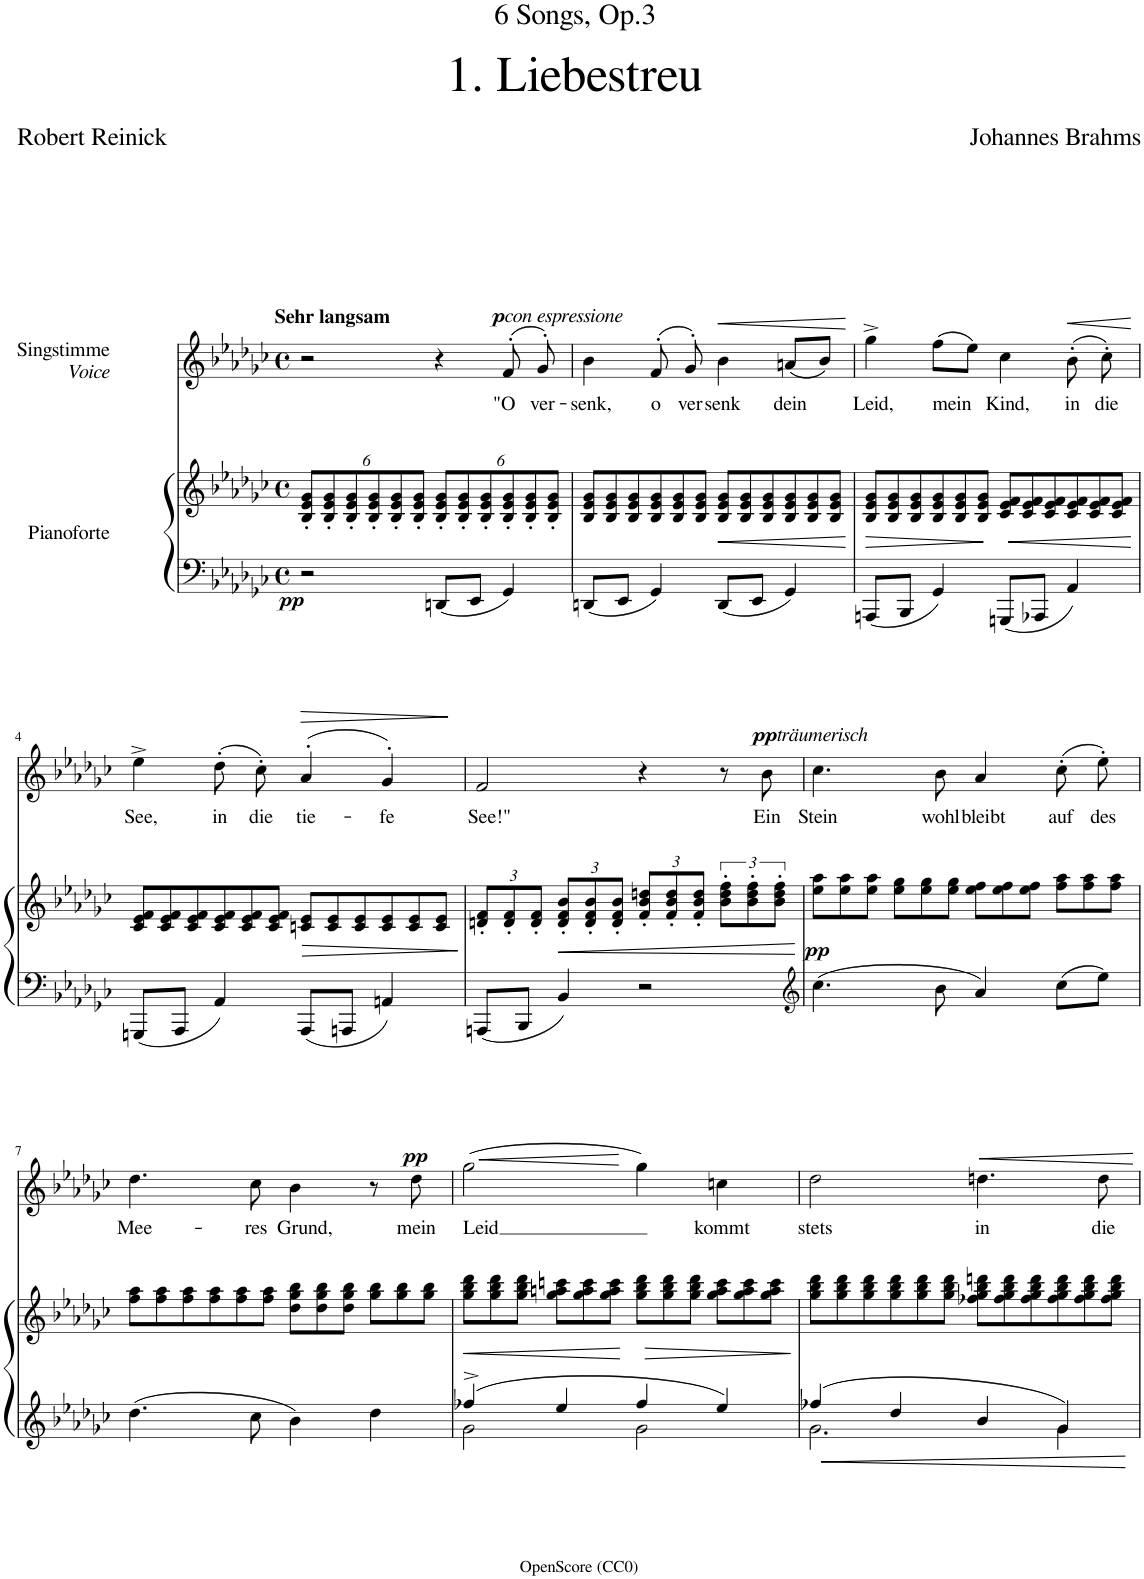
**kern	**kern	**dynam	**kern	**text	**dynam
*part2	*part2	*part2	*part1	*part1	*part1
*staff3	*staff2	*staff2/3	*staff1	*staff1	*staff1
*I"Pianoforte	*	*	*I"Singstimme Voice	*	*
*I'Pno	*	*	*	*	*
*clefF4	*clefG2	*	*clefG2	*	*
*k[b-e-a-d-g-c-]	*k[b-e-a-d-g-c-]	*	*k[b-e-a-d-g-c-]	*	*
*M4/4	*M4/4	*	*M4/4	*	*
*met(c)	*met(c)	*	*met(c)	*	*
*	*Xbrackettup	*	*	*	*
=1	=1	=1	=1	=1	=1
!	!	!	!LO:TX:a:B:t=Sehr langsam	!	!
!	!	!LO:DY:b=2	!	!	!
2r	12B-/'< 12e-/'< 12g-/'<L	pp	2r	.	.
.	12B-/'< 12e-/'< 12g-/'<	.	.	.	.
.	12B-/'< 12e-/'< 12g-/'<	.	.	.	.
.	12B-/'< 12e-/'< 12g-/'<	.	.	.	.
.	12B-/'< 12e-/'< 12g-/'<	.	.	.	.
.	12B-/'< 12e-/'< 12g-/'<J	.	.	.	.
8DDn/L	12B-/'< 12e-/'< 12g-/'<L	.	4r	.	.
.	12B-/'< 12e-/'< 12g-/'<	.	.	.	.
8EE-/J	.	.	.	.	.
.	12B-/'< 12e-/'< 12g-/'<	.	.	.	.
!	!	!	!	!LO:LY:b	!LO:DY:a
!	!	!	!	!	!LO:DY:n=1:a
4GG-/	12B-/'< 12e-/'< 12g-/'<	.	(>8f'>/	"O	p other-dynamics
.	12B-/'< 12e-/'< 12g-/'<	.	.	.	.
!	!	!	!	!LO:LY:b	!
.	.	.	8g-'>/)	ver-	.
.	12B-/'< 12e-/'< 12g-/'<J	.	.	.	.
=2	=2	=2	=2	=2	=2
*	*Xtuplet	*	*	*	*
!	!	!	!	!LO:LY:b	!
8DDn/L	12B-/ 12e-/ 12g-/L	.	4b-\	-senk,	.
.	12B-/ 12e-/ 12g-/	.	.	.	.
8EE-/J	.	.	.	.	.
.	12B-/ 12e-/ 12g-/	.	.	.	.
!	!	!	!	!LO:LY:b	!
4GG-/	12B-/ 12e-/ 12g-/	.	(>8f'>/	o	.
.	12B-/ 12e-/ 12g-/	.	.	.	.
!	!	!	!	!LO:LY:b	!
.	.	.	8g-'>/)	ver-	.
.	12B-/ 12e-/ 12g-/J	.	.	.	.
!	!	!LO:HP:b	!	!LO:LY:b	!LO:HP:b
8DD/L	12B-/ 12e-/ 12g-/L	<	4b-\	-senk	<
.	12B-/ 12e-/ 12g-/	.	.	.	.
8EE-/J	.	.	.	.	.
.	12B-/ 12e-/ 12g-/	.	.	.	.
!	!	!	!	!LO:LY:b	!
4GG-/	12B-/ 12e-/ 12g-/	.	(8an/L	dein	.
.	12B-/ 12e-/ 12g-/	.	.	.	.
.	.	.	8b-/J)	.	.
.	12B-/ 12e-/ 12g-/J	.	.	.	.
.	.	[	.	.	[
=3	=3	=3	=3	=3	=3
!	!	!LO:HP:b	!	!LO:LY:b	!
8AAAn/L	12B-/ 12e-/ 12g-/L	>	4gg-^>\	Leid,	.
.	12B-/ 12e-/ 12g-/	.	.	.	.
8BBB-/J	.	.	.	.	.
.	12B-/ 12e-/ 12g-/	.	.	.	.
!	!	!	!	!LO:LY:b	!
4GG-/	12B-/ 12e-/ 12g-/	.	(8ff\L	mein	.
.	12B-/ 12e-/ 12g-/	.	.	.	.
.	.	.	8ee-\J)	.	.
.	12B-/ 12e-/ 12g-/J	.	.	.	.
!	!	!LO:HP:n=1:b	!	!LO:LY:b	!
8GGGn/L	12c-/ 12e-/ 12f/L	] <	4cc-\	Kind,	.
.	12c-/ 12e-/ 12f/	.	.	.	.
8AAA-X/J	.	.	.	.	.
.	12c-/ 12e-/ 12f/	.	.	.	.
!	!	!	!	!LO:LY:b	!LO:HP:b
4AA-/	12c-/ 12e-/ 12f/	.	(8b-'>\	in	<
.	12c-/ 12e-/ 12f/	.	.	.	.
!	!	!	!	!LO:LY:b	!
.	.	.	8cc-'>\)	die	.
.	12c-/ 12e-/ 12f/J	.	.	.	.
.	.	[	.	.	[
!!LO:LB:g=z
=4	=4	=4	=4	=4	=4
!	!	!	!	!LO:LY:b	!
8GGGn/L	12c-/ 12e-/ 12f/L	.	4ee-^\	See,	.
.	12c-/ 12e-/ 12f/	.	.	.	.
8AAA-/J	.	.	.	.	.
.	12c-/ 12e-/ 12f/	.	.	.	.
!	!	!	!	!LO:LY:b	!
4AA-/	12c-/ 12e-/ 12f/	.	(8dd-'>\	in	.
.	12c-/ 12e-/ 12f/	.	.	.	.
!	!	!	!	!LO:LY:b	!
.	.	.	8cc-'>\)	die	.
.	12c-/ 12e-/ 12f/J	.	.	.	.
!	!	!LO:HP:b	!	!LO:LY:b	!LO:HP:b
8AAA-/L	12cn/ 12e-/L	>	(>4a-'>/	tie-	>
.	12c/ 12e-/	.	.	.	.
8AAAn/J	.	.	.	.	.
.	12c/ 12e-/	.	.	.	.
!	!	!	!	!LO:LY:b	!
4AAn/	12c/ 12e-/	.	4g-'>/)	-fe	.
.	12c/ 12e-/	.	.	.	.
.	12c/ 12e-/J	.	.	.	.
.	.	]	.	.	]
=5	=5	=5	=5	=5	=5
*	*tuplet	*	*	*	*
!	!	!	!	!LO:LY:b	!
8AAAn/L	12dn/' 12f/'L	.	2f/	See!"	.
.	12d/' 12f/'	.	.	.	.
8BBB-/J	.	.	.	.	.
.	12d/' 12f/'J	.	.	.	.
!	!	!LO:HP:b	!	!	!
4BB-/	12d/' 12f/' 12b-/'L	<	.	.	.
.	12d/' 12f/' 12b-/'	.	.	.	.
.	12d/' 12f/' 12b-/'J	.	.	.	.
2r	12f/' 12b-/' 12ddn/'L	.	4r	.	.
.	12f/' 12b-/' 12dd/'	.	.	.	.
.	12f/' 12b-/' 12dd/'J	.	.	.	.
*	*brackettup	*	*	*	*
.	12b-\' 12dd\' 12ff\'L	.	8r	.	.
.	12b-\' 12dd\' 12ff\'	.	.	.	.
!	!	!	!	!LO:LY:b	!LO:DY:a
!	!	!	!	!	!LO:DY:n=1:a
.	.	.	8b-\	Ein	pp other-dynamics
.	12b-\' 12dd\' 12ff\'J	.	.	.	.
.	.	[	.	.	.
=6	=6	=6	=6	=6	=6
*clefG2	*	*	*	*	*
*	*Xtuplet	*	*	*	*
!	!	!LO:DY:b	!	!LO:LY:b	!
4.cc-\	12ee-\ 12aa-\L	pp	4.cc-\	Stein	.
.	12ee-\ 12aa-\	.	.	.	.
.	12ee-\ 12aa-\J	.	.	.	.
.	12ee-\ 12gg-\L	.	.	.	.
.	12ee-\ 12gg-\	.	.	.	.
!	!	!	!	!LO:LY:b	!
8b-\	.	.	8b-\	wohl	.
.	12ee-\ 12gg-\J	.	.	.	.
!	!	!	!	!LO:LY:b	!
4a-/	12ee-\ 12ff\L	.	4a-/	bleibt	.
.	12ee-\ 12ff\	.	.	.	.
.	12ee-\ 12ff\J	.	.	.	.
!	!	!	!	!LO:LY:b	!
8cc-\L	12ff\ 12aa-\L	.	(8cc-'>\	auf	.
.	12ff\ 12aa-\	.	.	.	.
!	!	!	!	!LO:LY:b	!
8ee-\J	.	.	8ee-'>\)	des	.
.	12ff\ 12aa-\J	.	.	.	.
!!LO:LB:g=z
=7	=7	=7	=7	=7	=7
!	!	!	!	!LO:LY:b	!
4.dd-\	12ff\ 12aa-\L	.	4.dd-\	Mee-	.
.	12ff\ 12aa-\	.	.	.	.
.	12ff\ 12aa-\	.	.	.	.
.	12ff\ 12aa-\	.	.	.	.
.	12ff\ 12aa-\	.	.	.	.
!	!	!	!	!LO:LY:b	!
8cc-\	.	.	8cc-\	-res	.
.	12ff\ 12aa-\J	.	.	.	.
!	!	!	!	!LO:LY:b	!
4b-\	12dd-\ 12gg-\ 12bb-\L	.	4b-\	Grund,	.
.	12dd-\ 12gg-\ 12bb-\	.	.	.	.
.	12dd-\ 12gg-\ 12bb-\J	.	.	.	.
4dd-\	12gg-\ 12bb-\L	.	8r	.	.
.	12gg-\ 12bb-\	.	.	.	.
!	!	!	!	!LO:LY:b	!LO:DY:a
.	.	.	8dd-\	mein	pp
.	12gg-\ 12bb-\J	.	.	.	.
=8	=8	=8	=8	=8	=8
*^	*	*	*	*	*
!	!	!	!LO:HP:b	!	!LO:LY:b	!LO:HP:b
4ff-X^/	2g-\	12gg-\ 12bb-\ 12ddd-\L	<	[2gg-\	Leid	<
.	.	12gg-\ 12bb-\ 12ddd-\	.	.	.	.
.	.	12gg-\ 12bb-\ 12ddd-\J	.	.	.	.
4ee-/	.	12gg-\ 12aan\ 12cccn\L	.	.	.	.
.	.	12gg-\ 12aa\ 12ccc\	.	.	.	.
.	.	12gg-\ 12aa\ 12ccc\J	.	.	.	.
!	!	!	!LO:HP:n=1:b	!	!	!
4ff-/	2g-\	12gg-\ 12bb-\ 12ddd-\L	[ >	4gg-\]	.	[
.	.	12gg-\ 12bb-\ 12ddd-\	.	.	.	.
.	.	12gg-\ 12bb-\ 12ddd-\J	.	.	.	.
!	!	!	!	!	!LO:LY:b	!
4ee-/	.	12gg-\ 12aa\ 12ccc\L	.	4ccn\	kommt	.
.	.	12gg-\ 12aa\ 12ccc\	.	.	.	.
.	.	12gg-\ 12aa\ 12ccc\J	.	.	.	.
*v	*v	*	*	*	*	*
.	.	]	.	.	.
=9	=9	=9	=9	=9	=9
*^	*	*	*	*	*
!	!	!	!	!	!LO:LY:b	!
4ff-X/	2.g-\	12gg-\ 12bb-\ 12ddd-\L	.	2dd-\	stets	.
.	.	12gg-\ 12bb-\ 12ddd-\	.	.	.	.
.	.	12gg-\ 12bb-\ 12ddd-\	.	.	.	.
4dd-/	.	12gg-\ 12bb-\ 12ddd-\	.	.	.	.
.	.	12gg-\ 12bb-\ 12ddd-\	.	.	.	.
.	.	12gg-\ 12bb-\ 12ddd-\J	.	.	.	.
!	!	!	!	!	!LO:LY:b	!LO:HP:b
4b-/	.	12ff-X\ 12gg-\ 12bb-\ 12dddn\L	.	4.ddn\	in	<
.	.	12ff-\ 12gg-\ 12bb-\ 12ddd\	.	.	.	.
.	.	12ff-\ 12gg-\ 12bb-\ 12ddd\	.	.	.	.
4g-/	4g-\	12ff-\ 12gg-\ 12bb-\ 12ddd\	.	.	.	.
.	.	12ff-\ 12gg-\ 12bb-\ 12ddd\	.	.	.	.
!	!	!	!	!	!LO:LY:b	!
.	.	.	.	8dd\	die	.
.	.	12ff-\ 12gg-\ 12bb-\ 12ddd\J	.	.	.	.
*v	*v	*	*	*	*	*
.	.	.	.	.	[
=	=	=	=	=	=
*-	*-	*-	*-	*-	*-
